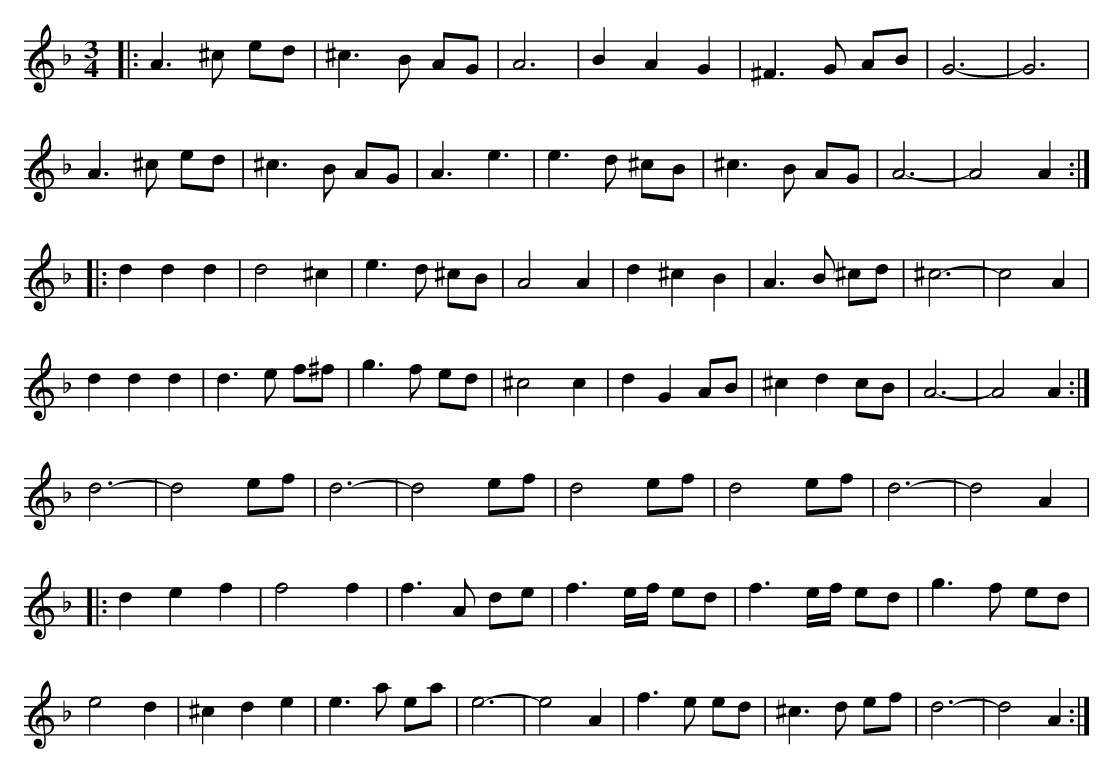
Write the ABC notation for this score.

X:1
M:3/4
K:Dmin
|:A3^c ed|^c3B AG|A6|B2A2G2|^F3G AB|G6-|G6|
A3^c ed|^c3B AG|A3 e3|e3d ^cB|^c3B AG|A6-|A4A2:|
|:d2d2d2|d4^c2|e3d ^cB|A4A2|d2^c2B2|A3B ^cd|^c6-|c4A2|
d2d2d2|d3e f^f|g3f ed|^c4c2|d2G2AB|^c2d2cB|A6-|A4A2:|
d6-|d4ef|d6-|d4ef|d4ef|d4ef|d6-|d4A2|:
d2e2f2|f4f2|f3A de|f3e/f/ ed|f3e/f/ ed|g3f ed|
e4d2|^c2d2e2|e3a ea|e6-|e4A2|f3e ed|^c3d ef|d6-|d4A2:|
